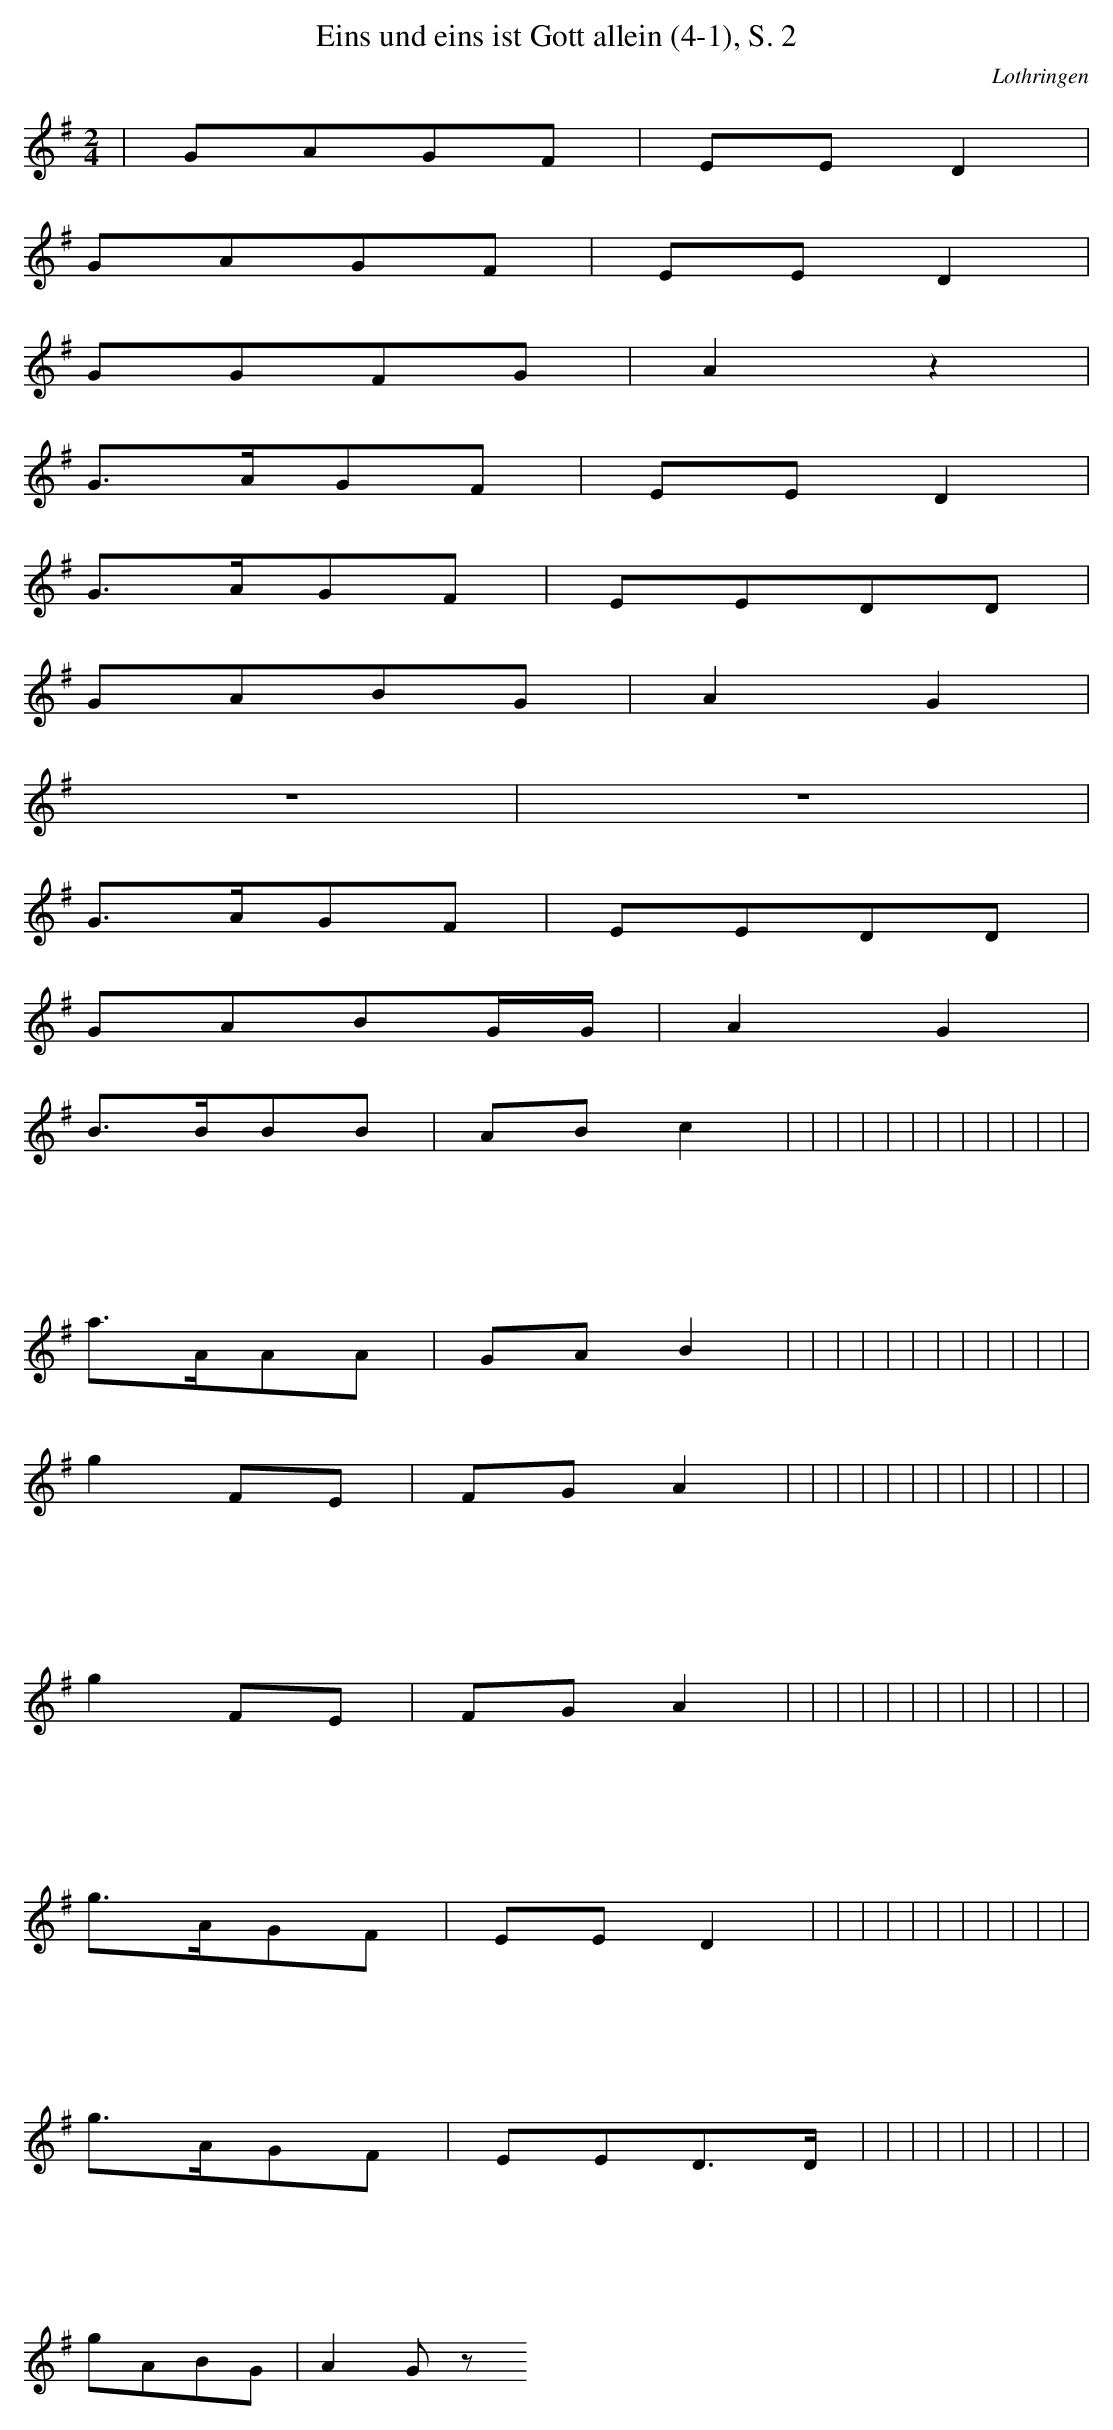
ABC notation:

X:1
T: Eins und eins ist Gott allein (4-1), S. 2
O: Lothringen
M: 2/4
L: 1/16
K: G
 | G2A2G2F2 | E2E2D4 |
G2A2G2F2 | E2E2D4 |
G2G2F2G2 | A4z4 |
G3AG2F2 | E2E2D4 |
G3AG2F2 | E2E2D2D2 |
G2A2B2G2 | A4G4 |
z8 | z8 |
G3AG2F2 | E2E2D2D2 |
G2A2B2GG | A4G4 |
B3BB2B2 | A2B2c4 |  |  |  |  |  |  |  |  |  |  |  |  |  |  |  |  |  |  |  |  |  |  |  |  |  |  |  |  |  |  |  |  |  |  |  |  |  |  |  |  |  |  |  |  |  |  |  |
a3AA2A2 | G2A2B4 |  |  |  |  |  |  |  |  |  |  |  |  |  |  |  |  |  |  |  |  |  |  |  |  |  |  |  |  |  |  |  |  |  |  |  |  |  |  |  |  |  |  |  |  |  |  |  |
g4F2E2 | F2G2A4 |  |  |  |  |  |  |  |  |  |  |  |  |  |  |  |  |  |  |  |  |  |  |  |  |  |  |  |  |  |  |  |  |  |  |  |  |  |  |  |  |  |  |  |  |  |
g4F2E2 | F2G2A4 |  |  |  |  |  |  |  |  |  |  |  |  |  |  |  |  |  |  |  |  |  |  |  |  |  |  |  |  |  |  |  |  |  |  |  |  |  |  |  |  |  |  |  |  |  |
g3AG2F2 | E2E2D4 |  |  |  |  |  |  |  |  |  |  |  |  |  |  |  |  |  |  |  |  |  |  |  |  |  |  |  |  |  |  |  |  |  |  |  |  |  |  |  |  |  |  |  |
g3AG2F2 | E2E2D3D |  |  |  |  |  |  |  |  |  |  |  |  |  |  |  |  |  |  |  |  |  |  |  |  |  |  |  |  |  |  |  |  |  |  |  |  |  |  |  |  |  |
g2A2B2G2 | A4G2z2
